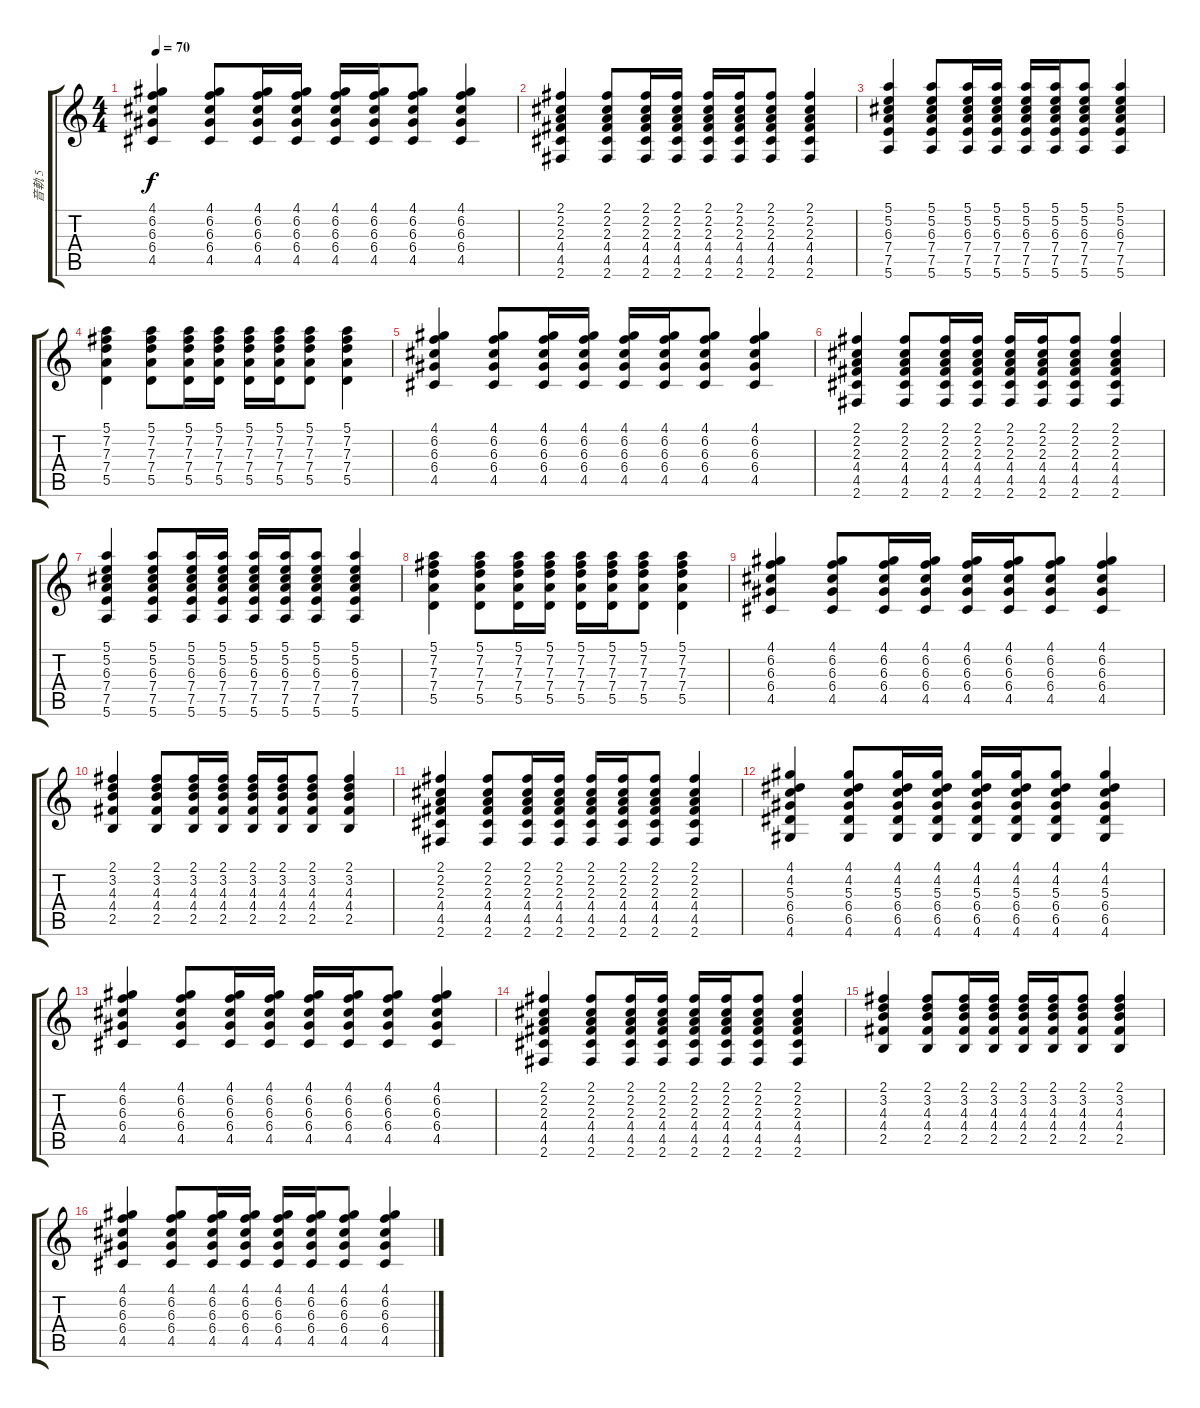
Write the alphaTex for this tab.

\track ("音軌 5" "音軌 5") {instrument acousticguitarsteel}
\staff {score tabs}
\tuning (E4 B3 G3 D3 A2 E2) {hide}
\ts (4 4)
\tempo 70
\clef g2
\ks c
(4.1 6.2 6.3 6.4 4.5).4{dy f} (4.1 6.2 6.3 6.4 4.5).8 (4.1 6.2 6.3 6.4 4.5).16 (4.1 6.2 6.3 6.4 4.5).16 (4.1 6.2 6.3 6.4 4.5).16 (4.1 6.2 6.3 6.4 4.5).16 (4.1 6.2 6.3 6.4 4.5).8 (4.1 6.2 6.3 6.4 4.5).4 |
(2.1 2.2 2.3 4.4 4.5 2.6).4 (2.1 2.2 2.3 4.4 4.5 2.6).8 (2.1 2.2 2.3 4.4 4.5 2.6).16 (2.1 2.2 2.3 4.4 4.5 2.6).16 (2.1 2.2 2.3 4.4 4.5 2.6).16 (2.1 2.2 2.3 4.4 4.5 2.6).16 (2.1 2.2 2.3 4.4 4.5 2.6).8 (2.1 2.2 2.3 4.4 4.5 2.6).4 |
(5.1 5.2 6.3 7.4 7.5 5.6).4 (5.1 5.2 6.3 7.4 7.5 5.6).8 (5.1 5.2 6.3 7.4 7.5 5.6).16 (5.1 5.2 6.3 7.4 7.5 5.6).16 (5.1 5.2 6.3 7.4 7.5 5.6).16 (5.1 5.2 6.3 7.4 7.5 5.6).16 (5.1 5.2 6.3 7.4 7.5 5.6).8 (5.1 5.2 6.3 7.4 7.5 5.6).4 |
(5.1 7.2 7.3 7.4 5.5).4 (5.1 7.2 7.3 7.4 5.5).8 (5.1 7.2 7.3 7.4 5.5).16 (5.1 7.2 7.3 7.4 5.5).16 (5.1 7.2 7.3 7.4 5.5).16 (5.1 7.2 7.3 7.4 5.5).16 (5.1 7.2 7.3 7.4 5.5).8 (5.1 7.2 7.3 7.4 5.5).4 |
(4.1 6.2 6.3 6.4 4.5).4 (4.1 6.2 6.3 6.4 4.5).8 (4.1 6.2 6.3 6.4 4.5).16 (4.1 6.2 6.3 6.4 4.5).16 (4.1 6.2 6.3 6.4 4.5).16 (4.1 6.2 6.3 6.4 4.5).16 (4.1 6.2 6.3 6.4 4.5).8 (4.1 6.2 6.3 6.4 4.5).4 |
(2.1 2.2 2.3 4.4 4.5 2.6).4 (2.1 2.2 2.3 4.4 4.5 2.6).8 (2.1 2.2 2.3 4.4 4.5 2.6).16 (2.1 2.2 2.3 4.4 4.5 2.6).16 (2.1 2.2 2.3 4.4 4.5 2.6).16 (2.1 2.2 2.3 4.4 4.5 2.6).16 (2.1 2.2 2.3 4.4 4.5 2.6).8 (2.1 2.2 2.3 4.4 4.5 2.6).4 |
(5.1 5.2 6.3 7.4 7.5 5.6).4 (5.1 5.2 6.3 7.4 7.5 5.6).8 (5.1 5.2 6.3 7.4 7.5 5.6).16 (5.1 5.2 6.3 7.4 7.5 5.6).16 (5.1 5.2 6.3 7.4 7.5 5.6).16 (5.1 5.2 6.3 7.4 7.5 5.6).16 (5.1 5.2 6.3 7.4 7.5 5.6).8 (5.1 5.2 6.3 7.4 7.5 5.6).4 |
(5.1 7.2 7.3 7.4 5.5).4 (5.1 7.2 7.3 7.4 5.5).8 (5.1 7.2 7.3 7.4 5.5).16 (5.1 7.2 7.3 7.4 5.5).16 (5.1 7.2 7.3 7.4 5.5).16 (5.1 7.2 7.3 7.4 5.5).16 (5.1 7.2 7.3 7.4 5.5).8 (5.1 7.2 7.3 7.4 5.5).4 |
(4.1 6.2 6.3 6.4 4.5).4 (4.1 6.2 6.3 6.4 4.5).8 (4.1 6.2 6.3 6.4 4.5).16 (4.1 6.2 6.3 6.4 4.5).16 (4.1 6.2 6.3 6.4 4.5).16 (4.1 6.2 6.3 6.4 4.5).16 (4.1 6.2 6.3 6.4 4.5).8 (4.1 6.2 6.3 6.4 4.5).4 |
(2.1 3.2 4.3 4.4 2.5).4 (2.1 3.2 4.3 4.4 2.5).8 (2.1 3.2 4.3 4.4 2.5).16 (2.1 3.2 4.3 4.4 2.5).16 (2.1 3.2 4.3 4.4 2.5).16 (2.1 3.2 4.3 4.4 2.5).16 (2.1 3.2 4.3 4.4 2.5).8 (2.1 3.2 4.3 4.4 2.5).4 |
(2.1 2.2 2.3 4.4 4.5 2.6).4 (2.1 2.2 2.3 4.4 4.5 2.6).8 (2.1 2.2 2.3 4.4 4.5 2.6).16 (2.1 2.2 2.3 4.4 4.5 2.6).16 (2.1 2.2 2.3 4.4 4.5 2.6).16 (2.1 2.2 2.3 4.4 4.5 2.6).16 (2.1 2.2 2.3 4.4 4.5 2.6).8 (2.1 2.2 2.3 4.4 4.5 2.6).4 |
(4.1 4.2 5.3 6.4 6.5 4.6).4 (4.1 4.2 5.3 6.4 6.5 4.6).8 (4.1 4.2 5.3 6.4 6.5 4.6).16 (4.1 4.2 5.3 6.4 6.5 4.6).16 (4.1 4.2 5.3 6.4 6.5 4.6).16 (4.1 4.2 5.3 6.4 6.5 4.6).16 (4.1 4.2 5.3 6.4 6.5 4.6).8 (4.1 4.2 5.3 6.4 6.5 4.6).4 |
(4.1 6.2 6.3 6.4 4.5).4 (4.1 6.2 6.3 6.4 4.5).8 (4.1 6.2 6.3 6.4 4.5).16 (4.1 6.2 6.3 6.4 4.5).16 (4.1 6.2 6.3 6.4 4.5).16 (4.1 6.2 6.3 6.4 4.5).16 (4.1 6.2 6.3 6.4 4.5).8 (4.1 6.2 6.3 6.4 4.5).4 |
(2.1 2.2 2.3 4.4 4.5 2.6).4 (2.1 2.2 2.3 4.4 4.5 2.6).8 (2.1 2.2 2.3 4.4 4.5 2.6).16 (2.1 2.2 2.3 4.4 4.5 2.6).16 (2.1 2.2 2.3 4.4 4.5 2.6).16 (2.1 2.2 2.3 4.4 4.5 2.6).16 (2.1 2.2 2.3 4.4 4.5 2.6).8 (2.1 2.2 2.3 4.4 4.5 2.6).4 |
(2.1 3.2 4.3 4.4 2.5).4 (2.1 3.2 4.3 4.4 2.5).8 (2.1 3.2 4.3 4.4 2.5).16 (2.1 3.2 4.3 4.4 2.5).16 (2.1 3.2 4.3 4.4 2.5).16 (2.1 3.2 4.3 4.4 2.5).16 (2.1 3.2 4.3 4.4 2.5).8 (2.1 3.2 4.3 4.4 2.5).4 |
(4.1 6.2 6.3 6.4 4.5).4 (4.1 6.2 6.3 6.4 4.5).8 (4.1 6.2 6.3 6.4 4.5).16 (4.1 6.2 6.3 6.4 4.5).16 (4.1 6.2 6.3 6.4 4.5).16 (4.1 6.2 6.3 6.4 4.5).16 (4.1 6.2 6.3 6.4 4.5).8 (4.1 6.2 6.3 6.4 4.5).4
